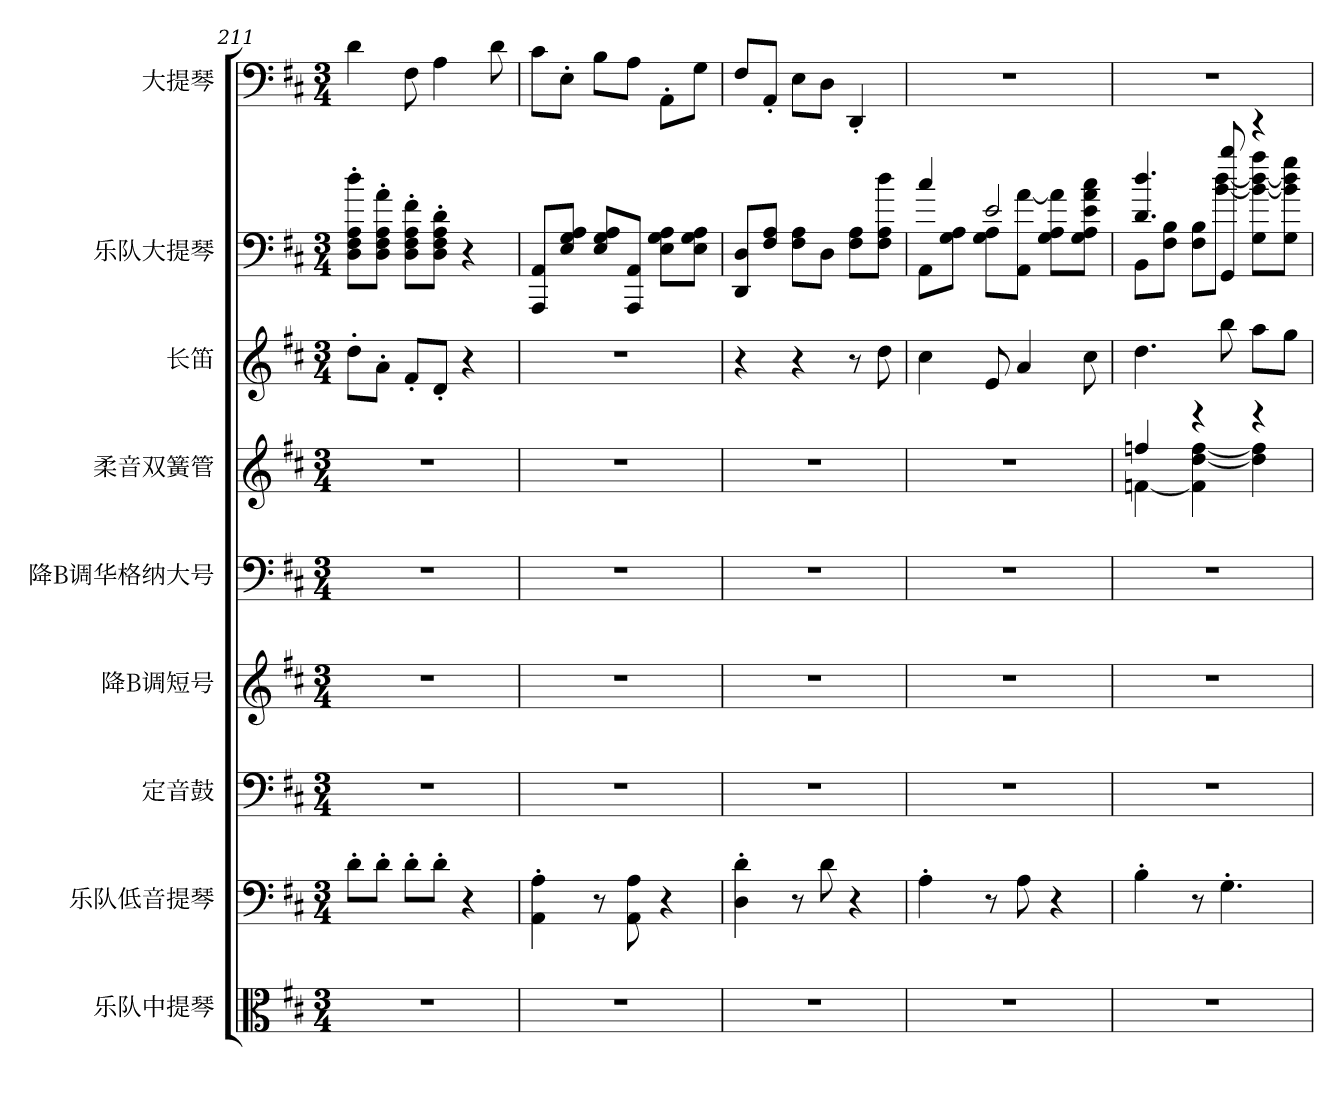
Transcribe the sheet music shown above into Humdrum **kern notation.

**kern	**kern	**kern	**kern	**kern	**kern	**kern	**kern	**kern
*part9	*part8	*part7	*part6	*part5	*part4	*part3	*part2	*part1
*staff9	*staff8	*staff7	*staff6	*staff5	*staff4	*staff3	*staff2	*staff1
*I"乐队中提琴	*I"乐队低音提琴	*I"定音鼓	*I"降B调短号	*I"降B调华格纳大号	*I"柔音双簧管	*I"长笛	*I"乐队大提琴	*I"大提琴
*clefC3	*clefF4	*clefF4	*clefG2	*clefF4	*clefG2	*clefG2	*clefF4	*clefF4
*	*ITrd7c12	*	*ITrd1c2	*ITrd1c2	*ITrd2c3	*	*	*
*k[f#c#]	*k[f#c#]	*k[f#c#]	*k[]	*k[]	*k[f#c#g#d#a#]	*k[f#c#]	*k[f#c#]	*k[f#c#]
*M3/4	*M3/4	*M3/4	*M3/4	*M3/4	*M3/4	*M3/4	*M3/4	*M3/4
=211	=211	=211	=211	=211	=211	=211	=211	=211
2.r	8D'\L	2.r	2.r	2.r	2.r	8dd'\L	8D\' 8F#\' 8A\' 8dd\'L	4d\
.	8D'\J	.	.	.	.	8a'\J	8D\' 8F#\' 8A\' 8a\'J	.
.	8D'\L	.	.	.	.	8f#'/L	8D\' 8F#\' 8A\' 8f#\'L	8F#\
.	8D'\J	.	.	.	.	8d'/J	8D\' 8F#\' 8A\' 8d\'J	4A\
.	4r	.	.	.	.	4r	4r	.
.	.	.	.	.	.	.	.	8d\
=212	=212	=212	=212	=212	=212	=212	=212	=212
2.r	4AAA\' 4AA\'	2.r	2.r	2.r	2.r	2.r	8AAA/ 8AA/L	8c#\L
.	.	.	.	.	.	.	8E/ 8G/ 8A/J	8E'\J
.	8r	.	.	.	.	.	8E/ 8G/ 8A/L	8B\L
.	8AAA\ 8AA\	.	.	.	.	.	8AAA/ 8AA/J	8A\J
.	4r	.	.	.	.	.	8E\ 8G\ 8A\L	8AA'\L
.	.	.	.	.	.	.	8E\ 8G\ 8A\J	8G\J
=213	=213	=213	=213	=213	=213	=213	=213	=213
2.r	4DD\' 4D\'	2.r	2.r	2.r	2.r	4r	8DD/ 8D/L	8F#/L
.	.	.	.	.	.	.	8F#/ 8A/J	8AA'/J
.	8r	.	.	.	.	4r	8F#\ 8A\L	8E\L
.	8D\	.	.	.	.	.	8D\J	8D\J
.	4r	.	.	.	.	8r	8F#\ 8A\L	4DD'/
.	.	.	.	.	.	8dd\	8F#\ 8A\ 8dd\J	.
!!LO:PB:g=z
=214	=214	=214	=214	=214	=214	=214	=214	=214
*	*	*	*	*	*	*	*^	*
2.r	4AA'\	2.r	2.r	2.r	2.r	4cc#\	4cc#/	8AA\L	2.r
.	.	.	.	.	.	.	.	8G\ 8A\J	.
.	8r	.	.	.	.	8e/	2e/	8G\ 8A\L	.
.	8AA\	.	.	.	.	4a/	.	8AA\ [8a\J	.
.	4r	.	.	.	.	.	.	8G\ 8A\ 8a\]L	.
.	.	.	.	.	.	8cc#\	.	8G\ 8A\ 8e\ 8a\ 8cc#\J	.
=215	=215	=215	=215	=215	=215	=215	=215	=215	=215
*	*	*	*	*	*^	*	*	*	*
2.r	4BB'\	2.r	2.r	2.r	4ddn/	[4dn\	4.dd\	4.d/ 4.dd/	8BB\L	2.r
.	.	.	.	.	.	.	.	.	8F#\ 8B\J	.
.	8r	.	.	.	4r	4d\] [4b\ [4dd\	.	.	8F#\ 8B\L	.
.	4.GG'\	.	.	.	.	.	8bb\	8GG/ 8bb/	[8b\ [8dd\J	.
.	.	.	.	.	4r	4b\] 4dd\]	8aa\L	4r	8G\ 8b\_ 8dd\_ 8aa\L	.
.	.	.	.	.	.	.	8gg\J	.	8G\ 8b\] 8dd\] 8gg\J	.
*	*	*	*	*	*v	*v	*	*v	*v	*
=	=	=	=	=	=	=	=	=
*-	*-	*-	*-	*-	*-	*-	*-	*-
